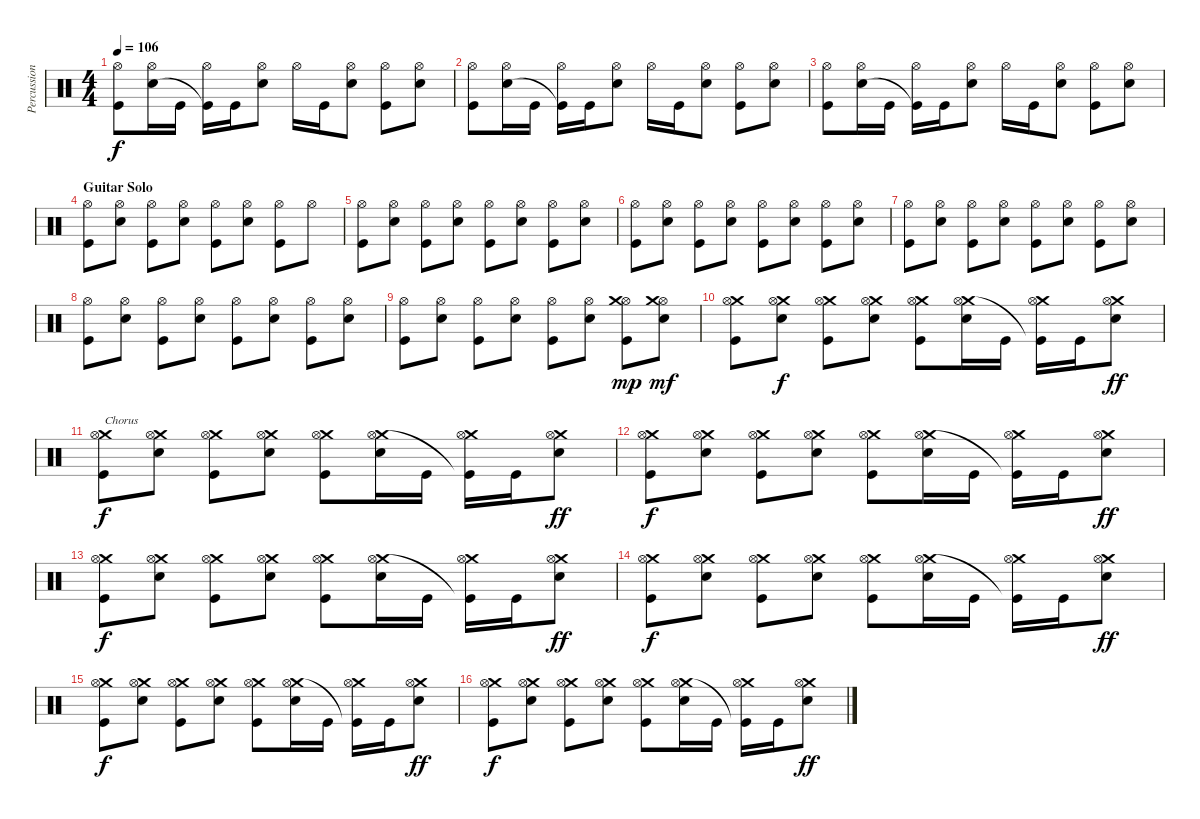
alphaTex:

\track ("Percussion" "Percussion") {instrument percussion}
\staff {score}
\articulation defaults
\ts (4 4)
\tempo 106
\clef neutral
\ks c
("Hi-Hat (open)" "Kick (hit)").8{dy f} ("Hi-Hat (open)" "Electric Snare (hit)").16 "Kick (hit)".16 ("Hi-Hat (open)" "Kick (hit)"{t}).16 "Kick (hit)".16 ("Hi-Hat (open)" "Electric Snare (hit)").8 "Hi-Hat (open)".16 "Kick (hit)".16 ("Hi-Hat (open)" "Electric Snare (hit)").8 ("Hi-Hat (open)" "Kick (hit)").8 ("Hi-Hat (open)" "Electric Snare (hit)").8 |
("Hi-Hat (open)" "Kick (hit)").8 ("Hi-Hat (open)" "Electric Snare (hit)").16 "Kick (hit)".16 ("Hi-Hat (open)" "Kick (hit)"{t}).16 "Kick (hit)".16 ("Hi-Hat (open)" "Electric Snare (hit)").8 "Hi-Hat (open)".16 "Kick (hit)".16 ("Hi-Hat (open)" "Electric Snare (hit)").8 ("Hi-Hat (open)" "Kick (hit)").8 ("Hi-Hat (open)" "Electric Snare (hit)").8 |
("Hi-Hat (open)" "Kick (hit)").8 ("Hi-Hat (open)" "Electric Snare (hit)").16 "Kick (hit)".16 ("Hi-Hat (open)" "Kick (hit)"{t}).16 "Kick (hit)".16 ("Hi-Hat (open)" "Electric Snare (hit)").8 "Hi-Hat (open)".16 "Kick (hit)".16 ("Hi-Hat (open)" "Electric Snare (hit)").8 ("Hi-Hat (open)" "Kick (hit)").8 ("Hi-Hat (open)" "Electric Snare (hit)").8 |
\section ("" "Guitar Solo")
("Hi-Hat (open)" "Kick (hit)").8 ("Electric Snare (hit)" "Hi-Hat (open)").8 ("Hi-Hat (open)" "Kick (hit)").8 ("Electric Snare (hit)" "Hi-Hat (open)").8 ("Hi-Hat (open)" "Kick (hit)").8 ("Electric Snare (hit)" "Hi-Hat (open)").8 ("Hi-Hat (open)" "Kick (hit)").8 "Hi-Hat (open)".8 |
("Hi-Hat (open)" "Kick (hit)").8 ("Electric Snare (hit)" "Hi-Hat (open)").8 ("Hi-Hat (open)" "Kick (hit)").8 ("Electric Snare (hit)" "Hi-Hat (open)").8 ("Hi-Hat (open)" "Kick (hit)").8 ("Electric Snare (hit)" "Hi-Hat (open)").8 ("Hi-Hat (open)" "Kick (hit)").8 ("Electric Snare (hit)" "Hi-Hat (open)").8 |
("Hi-Hat (open)" "Kick (hit)").8 ("Electric Snare (hit)" "Hi-Hat (open)").8 ("Hi-Hat (open)" "Kick (hit)").8 ("Electric Snare (hit)" "Hi-Hat (open)").8 ("Hi-Hat (open)" "Kick (hit)").8 ("Electric Snare (hit)" "Hi-Hat (open)").8 ("Hi-Hat (open)" "Kick (hit)").8 ("Electric Snare (hit)" "Hi-Hat (open)").8 |
("Hi-Hat (open)" "Kick (hit)").8 ("Electric Snare (hit)" "Hi-Hat (open)").8 ("Hi-Hat (open)" "Kick (hit)").8 ("Electric Snare (hit)" "Hi-Hat (open)").8 ("Hi-Hat (open)" "Kick (hit)").8 ("Electric Snare (hit)" "Hi-Hat (open)").8 ("Hi-Hat (open)" "Kick (hit)").8 ("Electric Snare (hit)" "Hi-Hat (open)").8 |
("Hi-Hat (open)" "Kick (hit)").8 ("Electric Snare (hit)" "Hi-Hat (open)").8 ("Hi-Hat (open)" "Kick (hit)").8 ("Electric Snare (hit)" "Hi-Hat (open)").8 ("Hi-Hat (open)" "Kick (hit)").8 ("Electric Snare (hit)" "Hi-Hat (open)").8 ("Hi-Hat (open)" "Kick (hit)").8 ("Electric Snare (hit)" "Hi-Hat (open)").8 |
("Hi-Hat (open)" "Kick (hit)").8 ("Electric Snare (hit)" "Hi-Hat (open)").8 ("Hi-Hat (open)" "Kick (hit)").8 ("Electric Snare (hit)" "Hi-Hat (open)").8 ("Hi-Hat (open)" "Kick (hit)").8 ("Electric Snare (hit)" "Hi-Hat (open)").8 ("Hi-Hat (open)" "Crash medium (hit)" "Kick (hit)").8{dy mp} ("Electric Snare (hit)" "Hi-Hat (open)" "Crash medium (hit)").8{dy mf} |
("Crash medium (hit)" "Hi-Hat (open)" "Kick (hit)").8 ("Crash medium (hit)" "Electric Snare (hit)" "Hi-Hat (open)").8{dy f} ("Crash medium (hit)" "Hi-Hat (open)" "Kick (hit)").8 ("Crash medium (hit)" "Electric Snare (hit)" "Hi-Hat (open)").8 ("Crash medium (hit)" "Hi-Hat (open)" "Kick (hit)").8 ("Crash medium (hit)" "Electric Snare (hit)" "Hi-Hat (open)").16 "Kick (hit)".16 ("Crash medium (hit)" "Hi-Hat (open)" "Kick (hit)"{t}).16 "Kick (hit)".16 ("Crash medium (hit)" "Electric Snare (hit)" "Hi-Hat (open)").8{dy ff} |
("Crash medium (hit)" "Hi-Hat (open)" "Kick (hit)").8{txt "Chorus" dy f} ("Crash medium (hit)" "Electric Snare (hit)" "Hi-Hat (open)").8 ("Crash medium (hit)" "Hi-Hat (open)" "Kick (hit)").8 ("Crash medium (hit)" "Electric Snare (hit)" "Hi-Hat (open)").8 ("Crash medium (hit)" "Hi-Hat (open)" "Kick (hit)").8 ("Crash medium (hit)" "Electric Snare (hit)" "Hi-Hat (open)").16 "Kick (hit)".16 ("Crash medium (hit)" "Hi-Hat (open)" "Kick (hit)"{t}).16 "Kick (hit)".16 ("Crash medium (hit)" "Electric Snare (hit)" "Hi-Hat (open)").8{dy ff} |
("Crash medium (hit)" "Hi-Hat (open)" "Kick (hit)").8{dy f} ("Crash medium (hit)" "Electric Snare (hit)" "Hi-Hat (open)").8 ("Crash medium (hit)" "Hi-Hat (open)" "Kick (hit)").8 ("Crash medium (hit)" "Electric Snare (hit)" "Hi-Hat (open)").8 ("Crash medium (hit)" "Hi-Hat (open)" "Kick (hit)").8 ("Crash medium (hit)" "Electric Snare (hit)" "Hi-Hat (open)").16 "Kick (hit)".16 ("Crash medium (hit)" "Hi-Hat (open)" "Kick (hit)"{t}).16 "Kick (hit)".16 ("Crash medium (hit)" "Electric Snare (hit)" "Hi-Hat (open)").8{dy ff} |
("Crash medium (hit)" "Hi-Hat (open)" "Kick (hit)").8{dy f} ("Crash medium (hit)" "Electric Snare (hit)" "Hi-Hat (open)").8 ("Crash medium (hit)" "Hi-Hat (open)" "Kick (hit)").8 ("Crash medium (hit)" "Electric Snare (hit)" "Hi-Hat (open)").8 ("Crash medium (hit)" "Hi-Hat (open)" "Kick (hit)").8 ("Crash medium (hit)" "Electric Snare (hit)" "Hi-Hat (open)").16 "Kick (hit)".16 ("Crash medium (hit)" "Hi-Hat (open)" "Kick (hit)"{t}).16 "Kick (hit)".16 ("Crash medium (hit)" "Electric Snare (hit)" "Hi-Hat (open)").8{dy ff} |
("Crash medium (hit)" "Hi-Hat (open)" "Kick (hit)").8{dy f} ("Crash medium (hit)" "Electric Snare (hit)" "Hi-Hat (open)").8 ("Crash medium (hit)" "Hi-Hat (open)" "Kick (hit)").8 ("Crash medium (hit)" "Electric Snare (hit)" "Hi-Hat (open)").8 ("Crash medium (hit)" "Hi-Hat (open)" "Kick (hit)").8 ("Crash medium (hit)" "Electric Snare (hit)" "Hi-Hat (open)").16 "Kick (hit)".16 ("Crash medium (hit)" "Hi-Hat (open)" "Kick (hit)"{t}).16 "Kick (hit)".16 ("Crash medium (hit)" "Electric Snare (hit)" "Hi-Hat (open)").8{dy ff} |
("Crash medium (hit)" "Hi-Hat (open)" "Kick (hit)").8{dy f} ("Crash medium (hit)" "Electric Snare (hit)" "Hi-Hat (open)").8 ("Crash medium (hit)" "Hi-Hat (open)" "Kick (hit)").8 ("Crash medium (hit)" "Electric Snare (hit)" "Hi-Hat (open)").8 ("Crash medium (hit)" "Hi-Hat (open)" "Kick (hit)").8 ("Crash medium (hit)" "Electric Snare (hit)" "Hi-Hat (open)").16 "Kick (hit)".16 ("Crash medium (hit)" "Hi-Hat (open)" "Kick (hit)"{t}).16 "Kick (hit)".16 ("Crash medium (hit)" "Electric Snare (hit)" "Hi-Hat (open)").8{dy ff} |
("Crash medium (hit)" "Hi-Hat (open)" "Kick (hit)").8{dy f} ("Crash medium (hit)" "Electric Snare (hit)" "Hi-Hat (open)").8 ("Crash medium (hit)" "Hi-Hat (open)" "Kick (hit)").8 ("Crash medium (hit)" "Electric Snare (hit)" "Hi-Hat (open)").8 ("Crash medium (hit)" "Hi-Hat (open)" "Kick (hit)").8 ("Crash medium (hit)" "Electric Snare (hit)" "Hi-Hat (open)").16 "Kick (hit)".16 ("Crash medium (hit)" "Hi-Hat (open)" "Kick (hit)"{t}).16 "Kick (hit)".16 ("Crash medium (hit)" "Electric Snare (hit)" "Hi-Hat (open)").8{dy ff}
